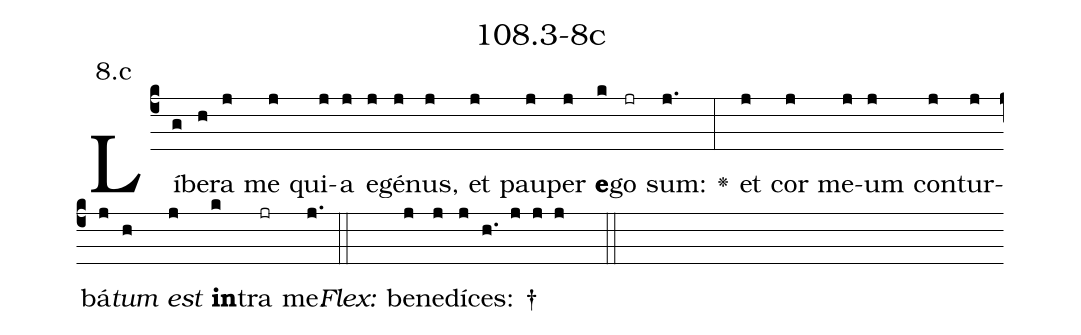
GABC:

name: 108.3-8c;
annotation: 8.c;
%%
(c4)Lí(g)be(h)ra(j) me(j) qui(j)a(j) e(j)gé(j)nus,(j) et(j) pau(j)per(j) <b>e</b>(k)go(jr) sum:(j.) <v>\greheightstar</v>(:) et(j) cor(j) me(j)um(j) con(j)tur(j)bá(j)<i>tum</i>(h) <i>est</i>(j) <b>in</b>(k)tra(jr) me.(j.) (::)
<i>Flex:</i>()  be(j)ne(j)dí(j)ces: †(h. j j j  ::)

%E(j) u(j) o(h) u(j) a(k) e.(j.) (::)
